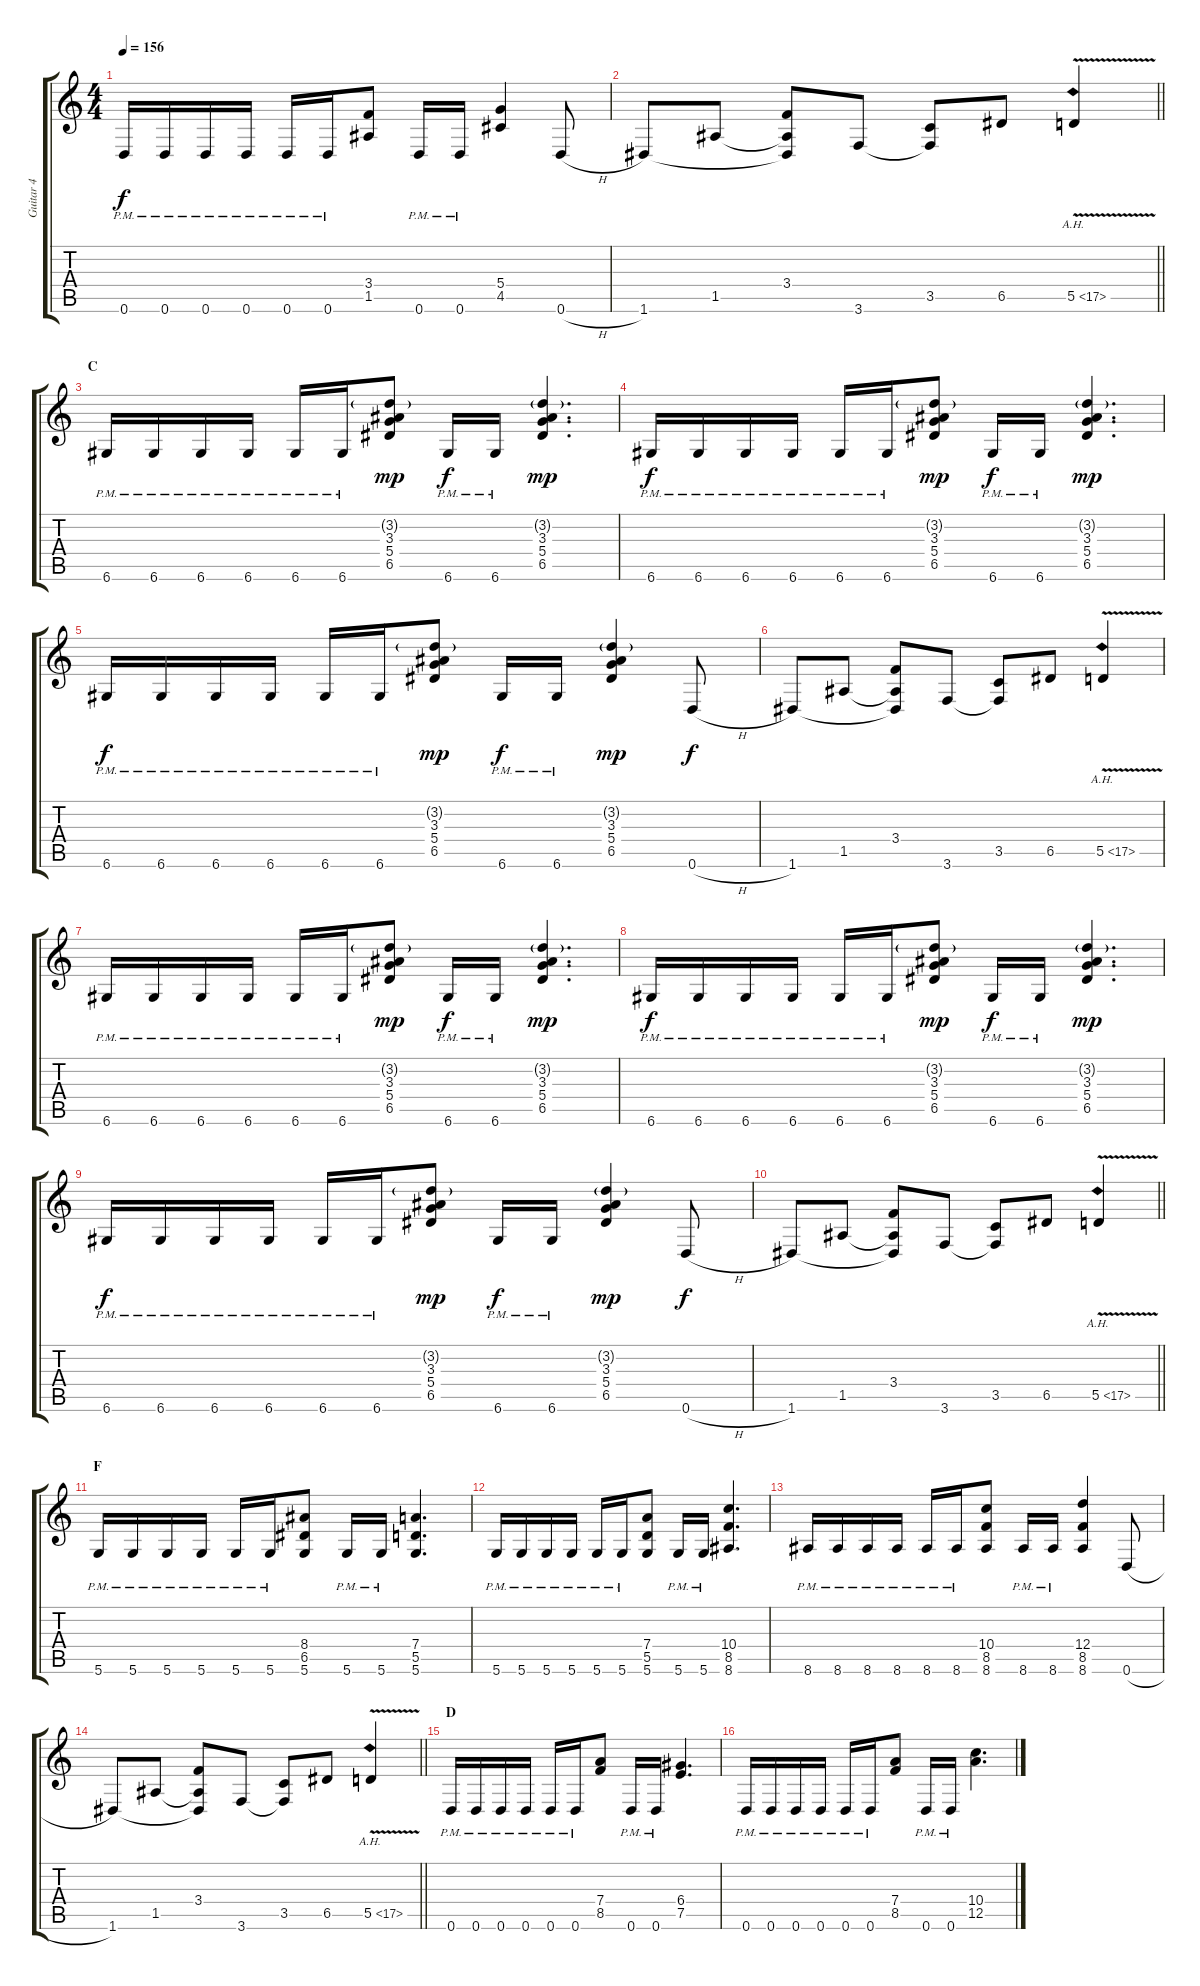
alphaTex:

\track ("Guitar 4" "Guitar 4") {instrument overdrivenguitar}
\staff {score tabs}
\tuning (E4 B3 G3 D3 A2 D2) {hide}
\ts (4 4)
\tempo 156
\clef g2
\ks c
0.6{pm}.16{dy f} 0.6{pm}.16 0.6{pm}.16 0.6{pm}.16 0.6{pm}.16 0.6{pm}.16 (3.4 1.5).8 0.6{pm}.16 0.6{pm}.16 (5.4 4.5).4 0.6{h}.8 |
\barLineRight lightlight
1.6.8 1.5.8 (3.4 1.5{t} 1.6{t}).8 3.6.8 (3.5 3.6{t}).8 6.5.8 5.5{ah 12 v}.4 |
\section ("" "C")
6.6{pm}.16 6.6{pm}.16 6.6{pm}.16 6.6{pm}.16 6.6{pm}.16 6.6{pm}.16 (3.2{g} 3.3 5.4 6.5).8{dy mp} 6.6{pm}.16{dy f} 6.6{pm}.16 (3.2{g} 3.3 5.4 6.5).4{d dy mp} |
6.6{pm}.16{dy f} 6.6{pm}.16 6.6{pm}.16 6.6{pm}.16 6.6{pm}.16 6.6{pm}.16 (3.2{g} 3.3 5.4 6.5).8{dy mp} 6.6{pm}.16{dy f} 6.6{pm}.16 (3.2{g} 3.3 5.4 6.5).4{d dy mp} |
6.6{pm}.16{dy f} 6.6{pm}.16 6.6{pm}.16 6.6{pm}.16 6.6{pm}.16 6.6{pm}.16 (3.2{g} 3.3 5.4 6.5).8{dy mp} 6.6{pm}.16{dy f} 6.6{pm}.16 (3.2{g} 3.3 5.4 6.5).4{dy mp} 0.6{h}.8{dy f} |
1.6.8 1.5.8 (3.4 1.5{t} 1.6{t}).8 3.6.8 (3.5 3.6{t}).8 6.5.8 5.5{ah 12 v}.4 |
6.6{pm}.16 6.6{pm}.16 6.6{pm}.16 6.6{pm}.16 6.6{pm}.16 6.6{pm}.16 (3.2{g} 3.3 5.4 6.5).8{dy mp} 6.6{pm}.16{dy f} 6.6{pm}.16 (3.2{g} 3.3 5.4 6.5).4{d dy mp} |
6.6{pm}.16{dy f} 6.6{pm}.16 6.6{pm}.16 6.6{pm}.16 6.6{pm}.16 6.6{pm}.16 (3.2{g} 3.3 5.4 6.5).8{dy mp} 6.6{pm}.16{dy f} 6.6{pm}.16 (3.2{g} 3.3 5.4 6.5).4{d dy mp} |
6.6{pm}.16{dy f} 6.6{pm}.16 6.6{pm}.16 6.6{pm}.16 6.6{pm}.16 6.6{pm}.16 (3.2{g} 3.3 5.4 6.5).8{dy mp} 6.6{pm}.16{dy f} 6.6{pm}.16 (3.2{g} 3.3 5.4 6.5).4{dy mp} 0.6{h}.8{dy f} |
\barLineRight lightlight
1.6.8 1.5.8 (3.4 1.5{t} 1.6{t}).8 3.6.8 (3.5 3.6{t}).8 6.5.8 5.5{ah 12 v}.4 |
\section ("" "F")
5.6{pm}.16 5.6{pm}.16 5.6{pm}.16 5.6{pm}.16 5.6{pm}.16 5.6{pm}.16 (8.4 6.5 5.6).8 5.6{pm}.16 5.6{pm}.16 (7.4 5.5 5.6).4{d} |
5.6{pm}.16 5.6{pm}.16 5.6{pm}.16 5.6{pm}.16 5.6{pm}.16 5.6{pm}.16 (7.4 5.5 5.6).8 5.6{pm}.16 5.6{pm}.16 (10.4 8.5 8.6).4{d} |
8.6{pm}.16 8.6{pm}.16 8.6{pm}.16 8.6{pm}.16 8.6{pm}.16 8.6{pm}.16 (10.4 8.5 8.6).8 8.6{pm}.16 8.6{pm}.16 (12.4 8.5 8.6).4 0.6{h}.8 |
\barLineRight lightlight
1.6.8 1.5.8 (3.4 1.5{t} 1.6{t}).8 3.6.8 (3.5 3.6{t}).8 6.5.8 5.5{ah 12 v}.4 |
\section ("" "D")
0.6{pm}.16 0.6{pm}.16 0.6{pm}.16 0.6{pm}.16 0.6{pm}.16 0.6{pm}.16 (7.4 8.5).8 0.6{pm}.16 0.6{pm}.16 (6.4 7.5).4{d} |
0.6{pm}.16 0.6{pm}.16 0.6{pm}.16 0.6{pm}.16 0.6{pm}.16 0.6{pm}.16 (7.4 8.5).8 0.6{pm}.16 0.6{pm}.16 (10.4 12.5).4{d}
